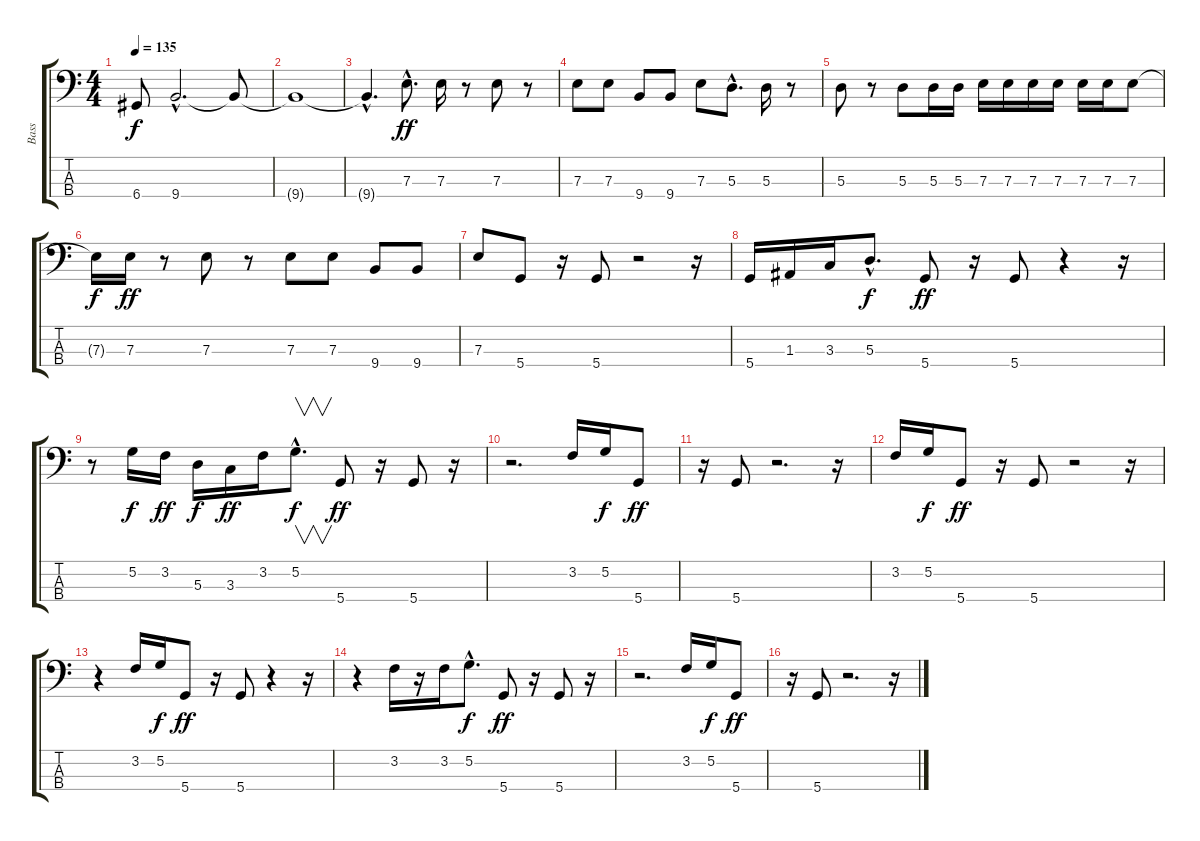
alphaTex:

\track ("Bass" "Bass") {instrument electricbasspick}
\staff {score tabs}
\tuning (G2 D2 A1 D1) {hide}
\ts (4 4)
\tempo 135
\clef f4
\ks c
6.4{t}.8{dy f} 9.4{hac}.2{d} 9.4{t}.8 |
9.4{t}.1 |
9.4{hac t}.4{d} 7.3{hac}.8{d dy ff} 7.3.16 r.8 7.3.8 r.8 |
7.3.8 7.3.8 9.4.8 9.4.8 7.3.8 5.3{hac}.8{d} 5.3.16 r.8 |
5.3.8 r.8 5.3.8 5.3.16 5.3.16 7.3.16 7.3.16 7.3.16 7.3.16 7.3.16 7.3.16 7.3.8 |
7.3{t}.16{dy f} 7.3.16{dy ff} r.8 7.3.8 r.8 7.3.8 7.3.8 9.4.8 9.4.8 |
7.3.8 5.4.8 r.16 5.4.8 r.2 r.16 |
5.4.16 1.3.16 3.3.16 5.3{hac}.8{d dy f} 5.4.8{dy ff} r.16 5.4.8 r.4 r.16 |
r.8 5.2.16{dy f} 3.2.16{dy ff} 5.3.16{dy f} 3.3.16{dy ff} 3.2.16 5.2{hac}.8{v d dy f} 5.4.8{dy ff} r.16 5.4.8 r.16 |
r.2{d} 3.2.16 5.2.16{dy f} 5.4.8{dy ff} |
r.16 5.4.8 r.2{d} r.16 |
3.2.16 5.2.16{dy f} 5.4.8{dy ff} r.16 5.4.8 r.2 r.16 |
r.4 3.2.16 5.2.16{dy f} 5.4.8{dy ff} r.16 5.4.8 r.4 r.16 |
r.4 3.2.16 r.16 3.2.16 5.2{hac}.8{d dy f} 5.4.8{dy ff} r.16 5.4.8 r.16 |
r.2{d} 3.2.16 5.2.16{dy f} 5.4.8{dy ff} |
r.16 5.4.8 r.2{d} r.16
